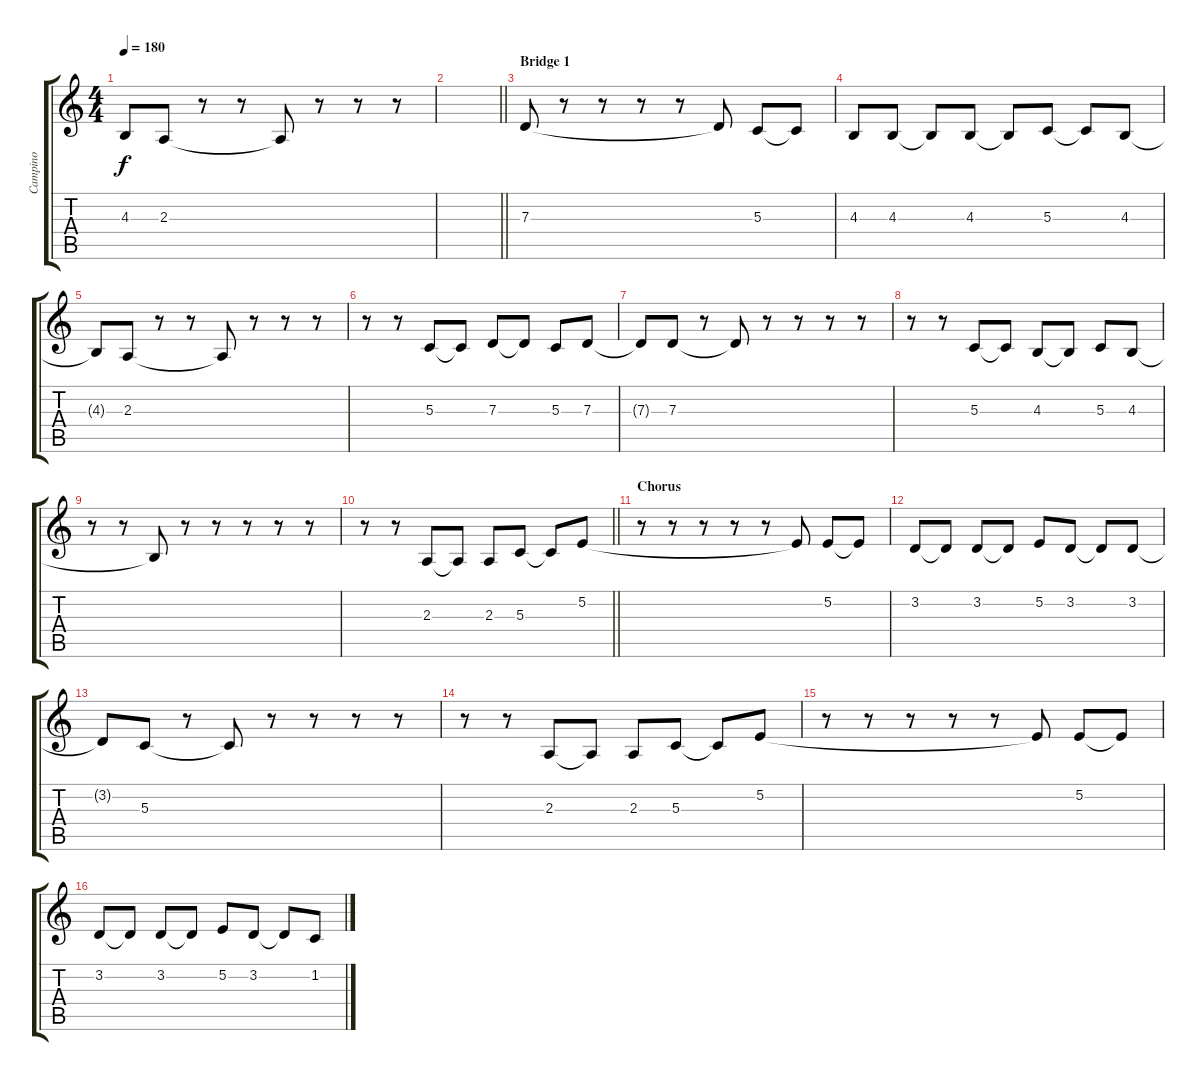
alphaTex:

\track ("Campino" "Campino") {instrument oboe}
\staff {score tabs}
\tuning (E4 B3 G3 D3 A2 E2) {hide}
\ts (4 4)
\tempo 180
\clef g2
\ks c
4.3{t}.8{dy f} 2.3.8 r.8 r.8 2.3{t}.8 r.8 r.8 r.8 |
\barLineRight lightlight
|
\section ("" "Bridge 1")
7.3.8 r.8 r.8 r.8 r.8 7.3{t}.8 5.3.8 5.3{t}.8 |
4.3.8 4.3.8 4.3{t}.8 4.3.8 4.3{t}.8 5.3.8 5.3{t}.8 4.3.8 |
4.3{t}.8 2.3.8 r.8 r.8 2.3{t}.8 r.8 r.8 r.8 |
r.8 r.8 5.3.8 5.3{t}.8 7.3.8 7.3{t}.8 5.3.8 7.3.8 |
7.3{t}.8 7.3.8 r.8 7.3{t}.8 r.8 r.8 r.8 r.8 |
r.8 r.8 5.3.8 5.3{t}.8 4.3.8 4.3{t}.8 5.3.8 4.3.8 |
r.8 r.8 4.3{t}.8 r.8 r.8 r.8 r.8 r.8 |
\barLineRight lightlight
r.8 r.8 2.3.8 2.3{t}.8 2.3.8 5.3.8 5.3{t}.8 5.2.8 |
\section ("" "Chorus")
r.8 r.8 r.8 r.8 r.8 5.2{t}.8 5.2.8 5.2{t}.8 |
3.2.8 3.2{t}.8 3.2.8 3.2{t}.8 5.2.8 3.2.8 3.2{t}.8 3.2.8 |
3.2{t}.8 5.3.8 r.8 5.3{t}.8 r.8 r.8 r.8 r.8 |
r.8 r.8 2.3.8 2.3{t}.8 2.3.8 5.3.8 5.3{t}.8 5.2.8 |
r.8 r.8 r.8 r.8 r.8 5.2{t}.8 5.2.8 5.2{t}.8 |
3.2.8 3.2{t}.8 3.2.8 3.2{t}.8 5.2.8 3.2.8 3.2{t}.8 1.2.8
